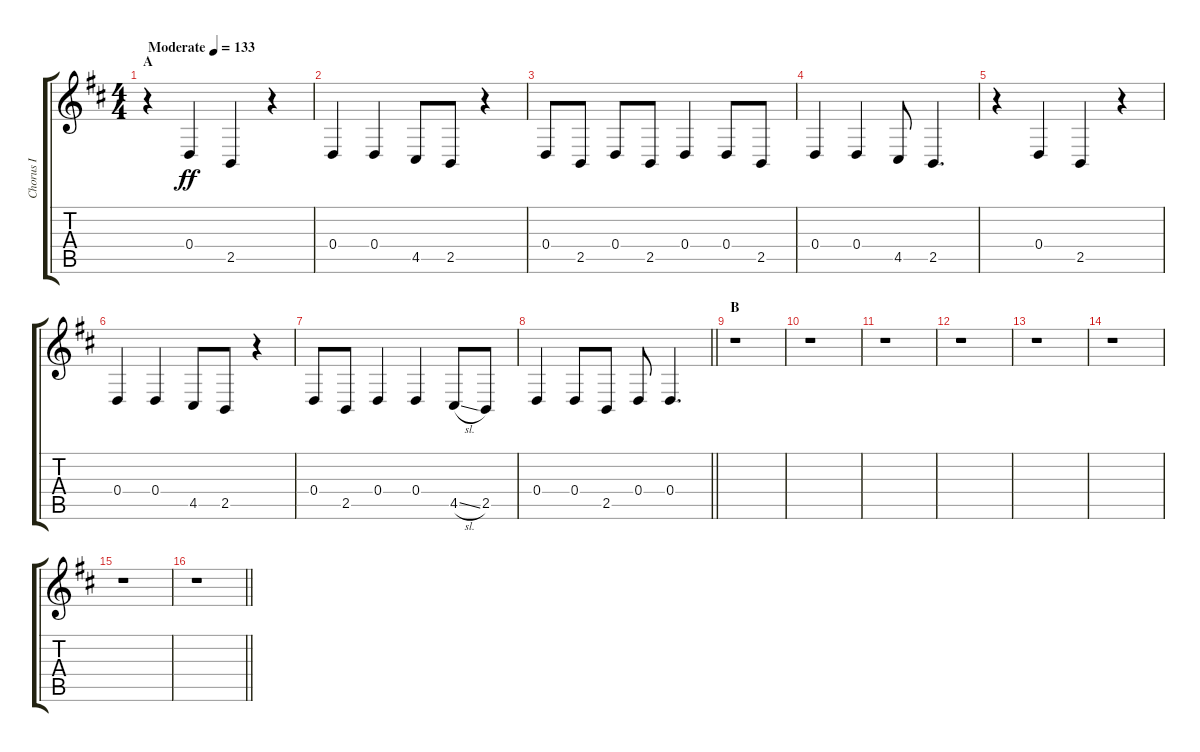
\track ("Chorus I" "Chorus I") {instrument voiceoohs}
\staff {score tabs}
\tuning (E4 B3 G3 D3 A2 E2) {hide}
\ts (4 4)
\section ("" "A")
\tempo (133 "Moderate")
\clef g2
\ks d
r.4{dy ff instrument voiceoohs} 0.4.4 2.5.4 r.4 |
0.4.4 0.4.4 4.5.8 2.5.8 r.4 |
0.4.8 2.5.8 0.4.8 2.5.8 0.4.4 0.4.8 2.5.8 |
0.4.4 0.4.4 4.5.8 2.5.4{d} |
r.4 0.4.4 2.5.4 r.4 |
0.4.4 0.4.4 4.5.8 2.5.8 r.4 |
0.4.8 2.5.8 0.4.4 0.4.4 4.5{sl}.8 2.5.8 |
\barLineRight lightlight
0.4.4 0.4.8 2.5.8 0.4.8 0.4.4{d} |
\section ("" "B")
r.1 |
r.1 |
r.1 |
r.1 |
r.1 |
r.1 |
r.1 |
\barLineRight lightlight
r.1
